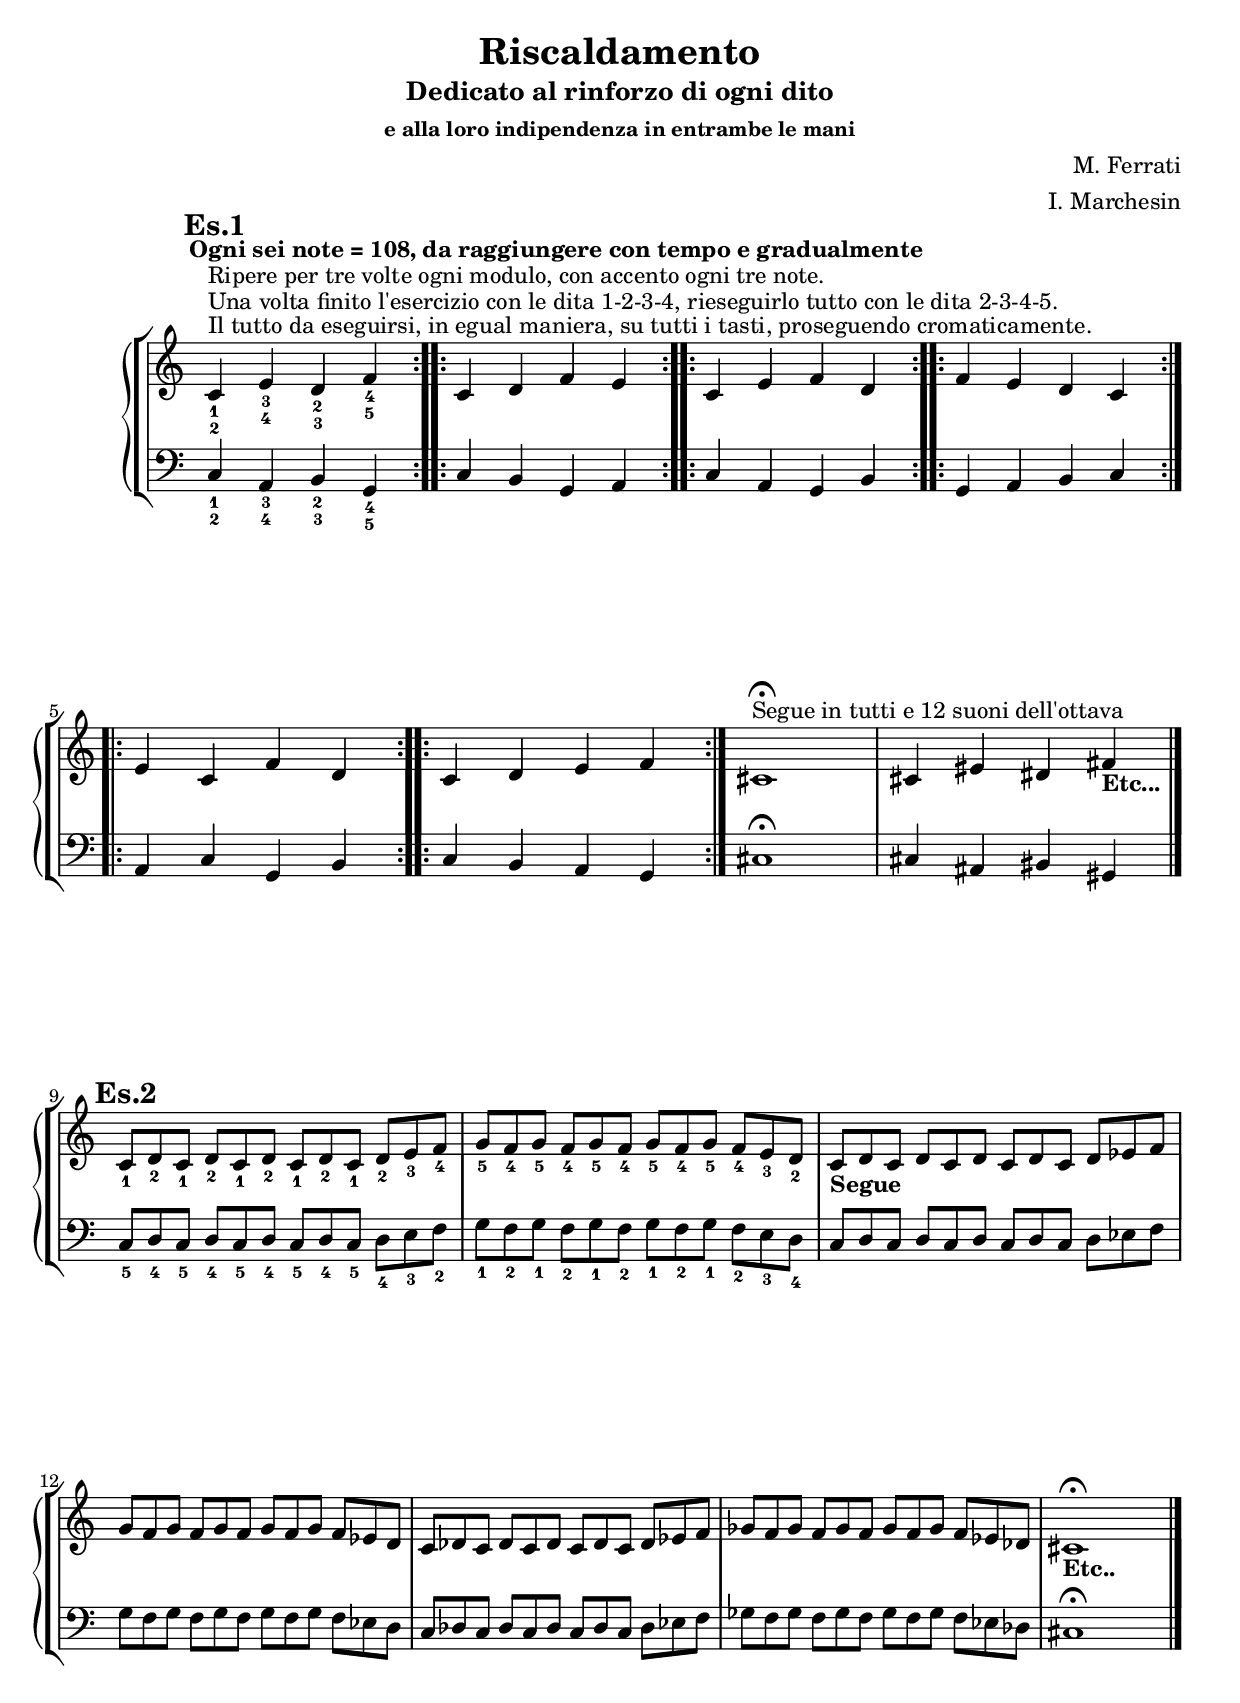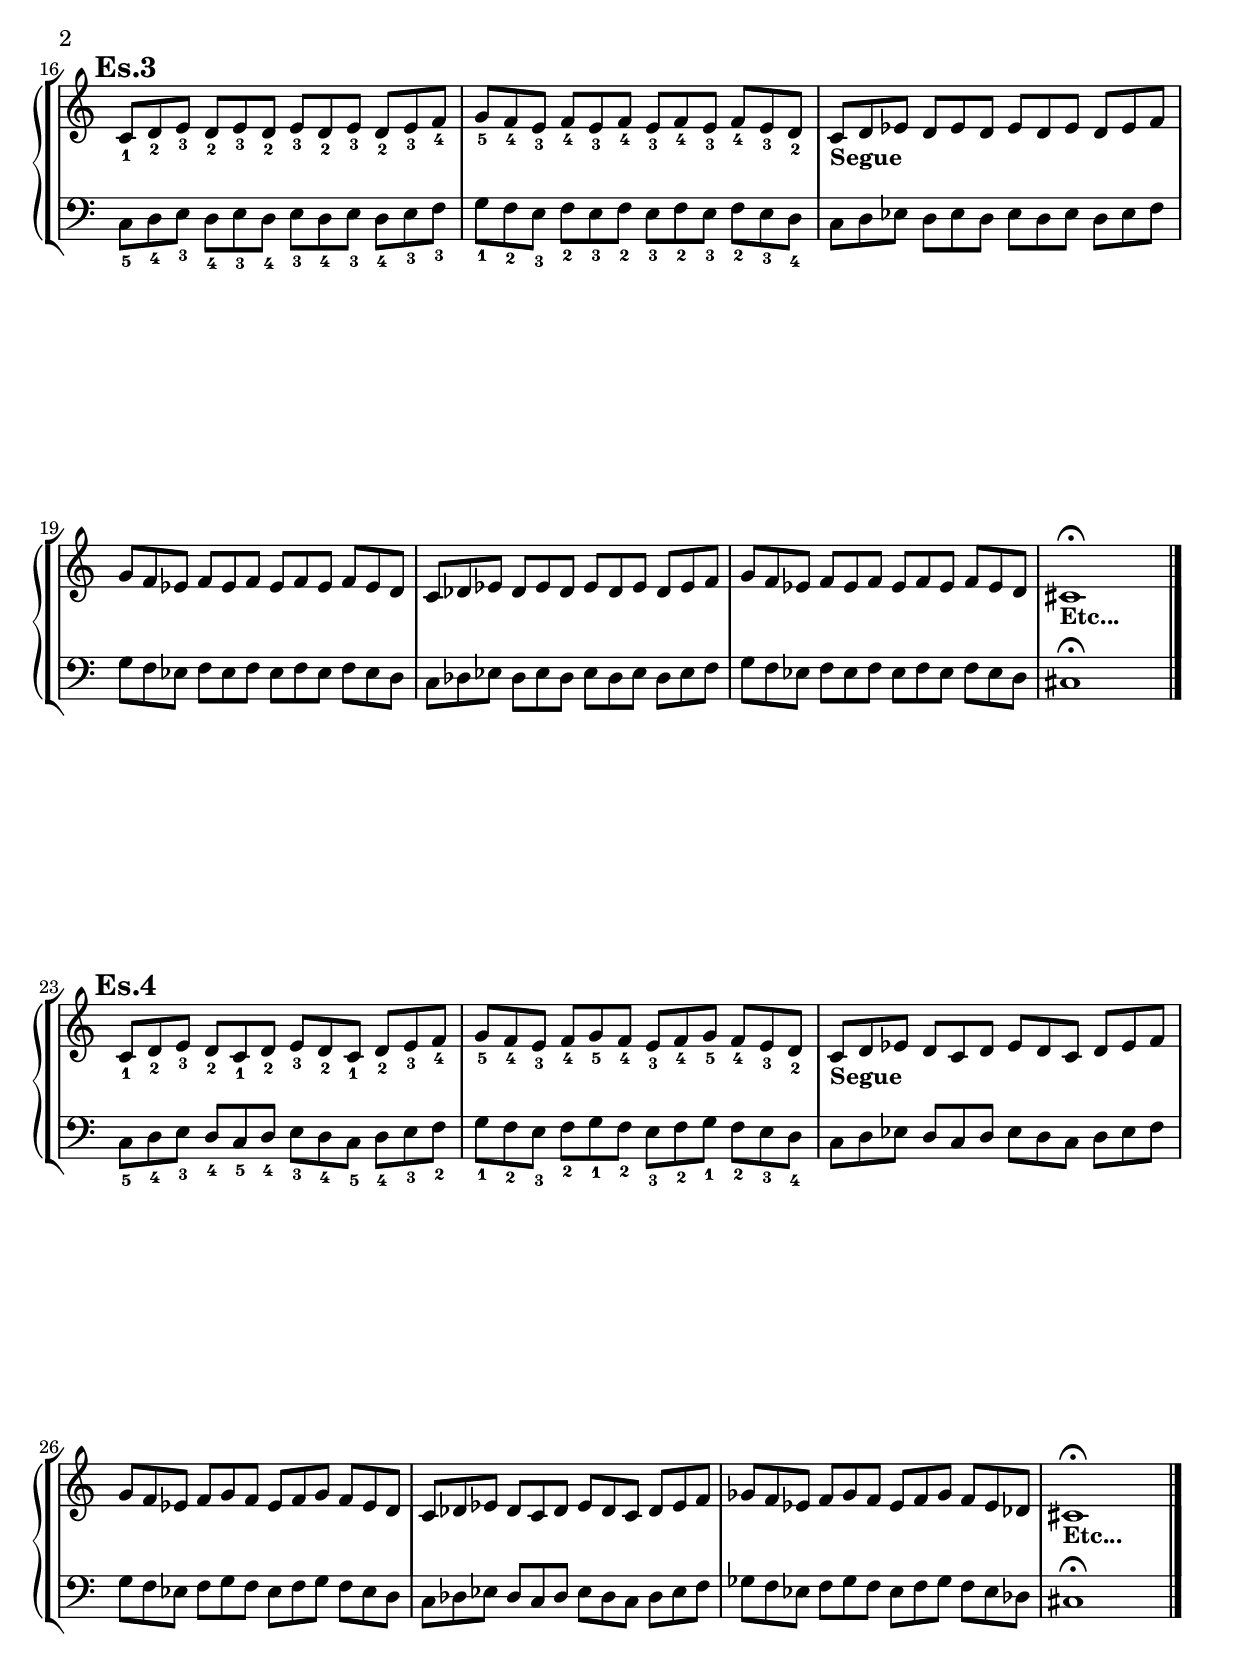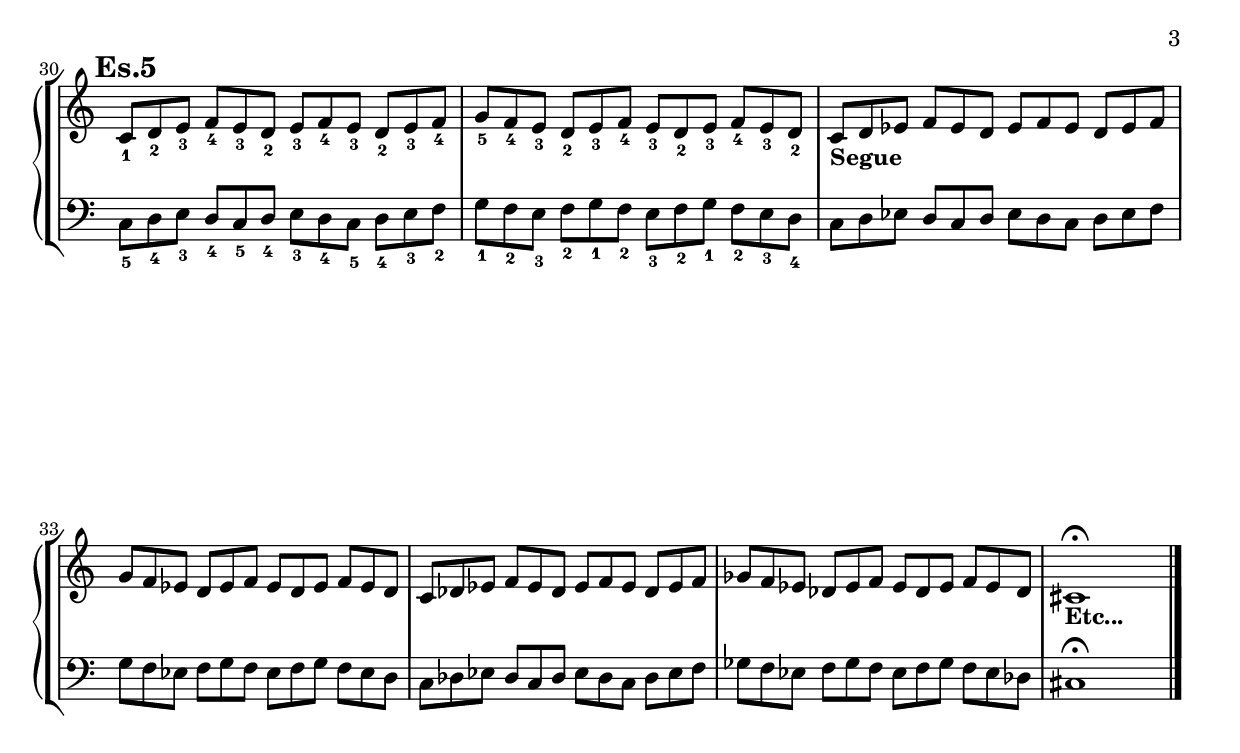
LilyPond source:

\header {
	title = "Riscaldamento"
	subtitle = "Dedicato al rinforzo di ogni dito"
	subsubtitle = "e alla loro indipendenza in entrambe le mani"
	composer = "M. Ferrati"
	arranger = "I. Marchesin"

	% I campi seguenti sono centrati in fondo
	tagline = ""
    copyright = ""
}

primodx = \relative
	{
	\mark \markup {\bold"Es.1"}
	\omit Staff.TimeSignature
	\tempo "Ogni sei note = 108, da raggiungere con tempo e gradualmente"
	\clef treble
	\repeat volta 3 { c'^\markup{"Il tutto da eseguirsi, in egual maniera, su tutti i tasti, proseguendo cromaticamente."}^\markup{"Una volta finito l'esercizio con le dita 1-2-3-4, rieseguirlo tutto con le dita 2-3-4-5."}^\markup{"Ripere per tre volte ogni modulo, con accento ogni tre note."}_1_2 e_3_4 d_2_3 f_4_5 }
	\repeat volta 3 { c d f e }
	\repeat volta 3 { c e f d }
	\repeat volta 3 { f e d c }
	\repeat volta 3 { e c f d }
	\repeat volta 3 { c d e f }
	cis1^\markup{"Segue in tutti e 12 suoni dell'ottava"}\fermata
	cis4 eis dis fis_\markup{\bold "Etc..."}\break \bar "|."
	}

primosx = \relative
	{
	\omit Staff.TimeSignature
	\clef bass
	\repeat volta 3 { c4_1_2 a_3_4 b_2_3 g_4_5 }
	\repeat volta 3 { c b g a }
	\repeat volta 3 { c a g b }
	\repeat volta 3 { g a b c }
	\repeat volta 3 { a c g b }
	\repeat volta 3 { c b a g }
	cis1\fermata
	cis4 ais bis gis \bar"|."
	}

secondodx = \relative 
	{
	\mark \markup {\bold"Es.2"}
	\time 12/8	
	\omit Staff.TimeSignature
	\clef treble
	
	c'8_1 d_2 c_1 d_2 c_1 d_2 c_1 d_2 c_1 d_2 e_3 f_4
	g_5 f_4 g_5 f_4 g_5 f_4 g_5 f_4 g_5 f_4 e_3 d_2
	c_\markup{\bold "Segue"} d c d c d c d c d ees f
	g f g f g f g f g f ees d
	c des c des c des c des c des ees f
	ges f ges f ges f ges f ges f ees des
	cis1_\markup{\bold "Etc.."}\fermata \hide r2 \bar "|."
	}

secondosx = \relative
	{
	\omit Staff.TimeSignature
	\clef bass
	c8_5 d_4 c_5 d_4 c_5 d_4 c_5 d_4 c_5 d_4 e_3 f_2
	g_1 f_2 g_1 f_2 g_1 f_2 g_1 f_2 g_1 f_2 e_3 d_4
	c d c d c d c d c d ees f
	g f g f g f g f g f ees d
	c des c des c des c des c des ees f
	ges f ges f ges f ges f ges f ees des
	cis1\fermata \hide r2 \break \bar "|."
	}
	


terzodx = \relative
	{
	\mark \markup {\bold"Es.3"}
	\omit Staff.TimeSignature
	\clef treble
	c'8_1 d_2 e_3 d_2 e_3 d_2 e_3 d_2 e_3 d_2 e_3 f_4
	g_5 f_4 e_3 f_4 e_3 f_4 e_3 f_4 e_3 f_4 e_3 d_2
	c_\markup{\bold "Segue"} d ees d ees d ees d ees d ees f
	g f ees f ees f ees f ees f ees d
	c des ees des ees des ees des ees des ees f
	g f ees f ees f ees f ees f ees d
	cis1_\markup{\bold "Etc..."} \fermata \hide r2 \break \bar "|."
	}

terzosx = \relative
	{
	\clef bass
	\omit Staff.TimeSignature
	c8_5 d_4 e_3 d_4 e_3 d_4 e_3 d_4 e_3 d_4 e_3 f_3
	g_1 f_2 e_3 f_2 e_3 f_2 e_3 f_2 e_3 f_2 e_3 d_4
	c d ees d ees d ees d ees d ees f
	g f ees f ees f ees f ees f ees d
	c des ees des ees des ees des ees des ees f
	g f ees f ees f ees f ees f ees d
	cis1 \fermata \hide r2 \break \bar "|."
	}

quartodx = \relative
	{
	\mark \markup {\bold"Es.4"}
	\omit Staff.TimeSignature
	\clef treble
	c'8_1 d_2 e_3 d_2 c_1 d_2 e_3 d_2 c_1 d_2 e_3 f_4
	g_5 f_4 e_3 f_4 g_5 f_4 e_3 f_4 g_5 f_4 e_3 d_2
	c_\markup{\bold "Segue"} d ees d c d ees d c d ees f
	g f ees f g f ees f g f ees d
	c des ees des c des ees des c des ees f
	ges f ees f ges f ees f ges f ees des
	cis1_\markup{\bold "Etc..."} \fermata \hide r2 \break \bar "|."
	}

quartosx = \relative
	{
	\omit Staff.TimeSignature
	\clef bass
	c8_5 d_4 e_3 d_4 c_5 d_4 e_3 d_4 c_5 d_4 e_3 f_2
	g_1 f_2 e_3 f_2 g_1 f_2 e_3 f_2 g_1 f_2 e_3 d_4
	c d ees d c d ees d c d ees f
	g f ees f g f ees f g f ees d
	c des ees des c des ees des c des ees f
	ges f ees f ges f ees f ges f ees des
	cis1 \fermata \hide r2 \break \bar "|."
	}

quintodx = \relative
	{
	\mark \markup {\bold"Es.5"}
	\omit Staff.TimeSignature
	\clef treble
	c'8_1 d_2 e_3 f_4 e_3 d_2 e_3 f_4 e_3 d_2 e_3 f_4
	g_5 f_4 e_3 d_2 e_3 f_4 e_3 d_2 e_3 f_4 e_3 d_2
	c_\markup{\bold "Segue"} d ees f ees d ees f ees d ees f
	g f ees d ees f ees d ees f ees d
	c des ees f ees des ees f ees des ees f
	ges f ees des ees f ees des ees f ees des
	cis1_\markup{\bold "Etc..."} \fermata \hide r2 \break \bar "|."
	}

quintosx = \relative
	{
	\omit Staff.TimeSignature
	\clef bass
	c8_5 d_4 e_3 f_2 e_3 d_4 e_3 f_2 e_3 d_4 e_3 f_2
	g_1 f_2 e_3 d_4 e_3 f_2 e_3 d_4 e_3 f_2 e_3 d_4
	c d ees f ees d ees f ees d ees f
	g f ees d ees f ees d ees f ees d
	c des ees f ees des ees f ees des ees f
	ges f ees des ees f ees des ees f ees des
	cis1 \fermata \hide r2 \break \bar "|."
	}


%devo studiare bene se è meglio /with {instrumentName = "es1"} o /murk /markup {"es1"}

\score {
	\new StaffGroup {
		<<
			\new PianoStaff	%\with { instrumentName = "Es.1" }
				<<
					\new Staff = "primodx" \primodx
					\new Staff = "primosx" \primosx
				>>
		>>
		<<
			\new PianoStaff %\with { instrumentName = "Es.2" }
				<<
					\new Staff = "secondodx" \secondodx
					\new Staff = "secondosx" \secondosx
				>>
		>>
		<<
			\new PianoStaff %\with { instrumentName = "Es.3" }
				<<
					\new Staff = "terzodx" \terzodx
					\new Staff = "terzosx" \terzosx
				>>
		>>
		<<
			\new PianoStaff %with { instrumentName = "Es.4" }
				<<
					\new Staff = "quartodx" \quartodx
					\new Staff = "quartosx" \quartosx
				>>
		>>
		<<
			\new PianoStaff %with { instrumentName = "Es.5" }
				<<
					\new Staff = "quintodx" \quintodx
					\new Staff = "quartosx" \quartosx
				>>
		>>
	}
	\layout{}
}